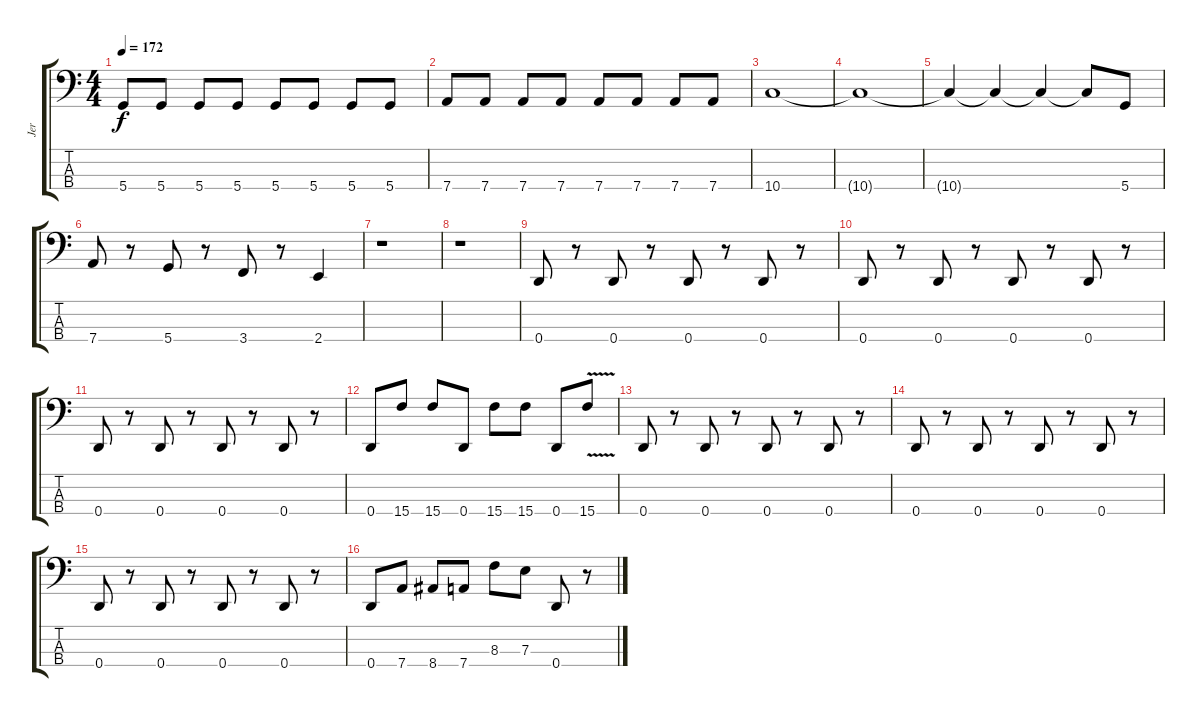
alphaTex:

\track ("Jer" "Jer") {instrument electricbassfinger}
\staff {score tabs}
\tuning (G2 D2 A1 D1) {hide}
\ts (4 4)
\tempo 172
\clef f4
\ks c
5.4.8{dy f} 5.4.8 5.4.8 5.4.8 5.4.8 5.4.8 5.4.8 5.4.8 |
7.4.8 7.4.8 7.4.8 7.4.8 7.4.8 7.4.8 7.4.8 7.4.8 |
10.4.1 |
10.4{t}.1 |
10.4{t}.4 10.4{t}.4 10.4{t}.4 10.4{t}.8 5.4.8 |
7.4.8 r.8 5.4.8 r.8 3.4.8 r.8 2.4.4 |
r.1 |
r.1 |
0.4.8 r.8 0.4.8 r.8 0.4.8 r.8 0.4.8 r.8 |
0.4.8 r.8 0.4.8 r.8 0.4.8 r.8 0.4.8 r.8 |
0.4.8 r.8 0.4.8 r.8 0.4.8 r.8 0.4.8 r.8 |
0.4.8 15.4.8 15.4.8 0.4.8 15.4.8 15.4.8 0.4.8 15.4{v}.8 |
0.4.8 r.8 0.4.8 r.8 0.4.8 r.8 0.4.8 r.8 |
0.4.8 r.8 0.4.8 r.8 0.4.8 r.8 0.4.8 r.8 |
0.4.8 r.8 0.4.8 r.8 0.4.8 r.8 0.4.8 r.8 |
0.4.8 7.4.8 8.4.8 7.4.8 8.3.8 7.3.8 0.4.8 r.8
